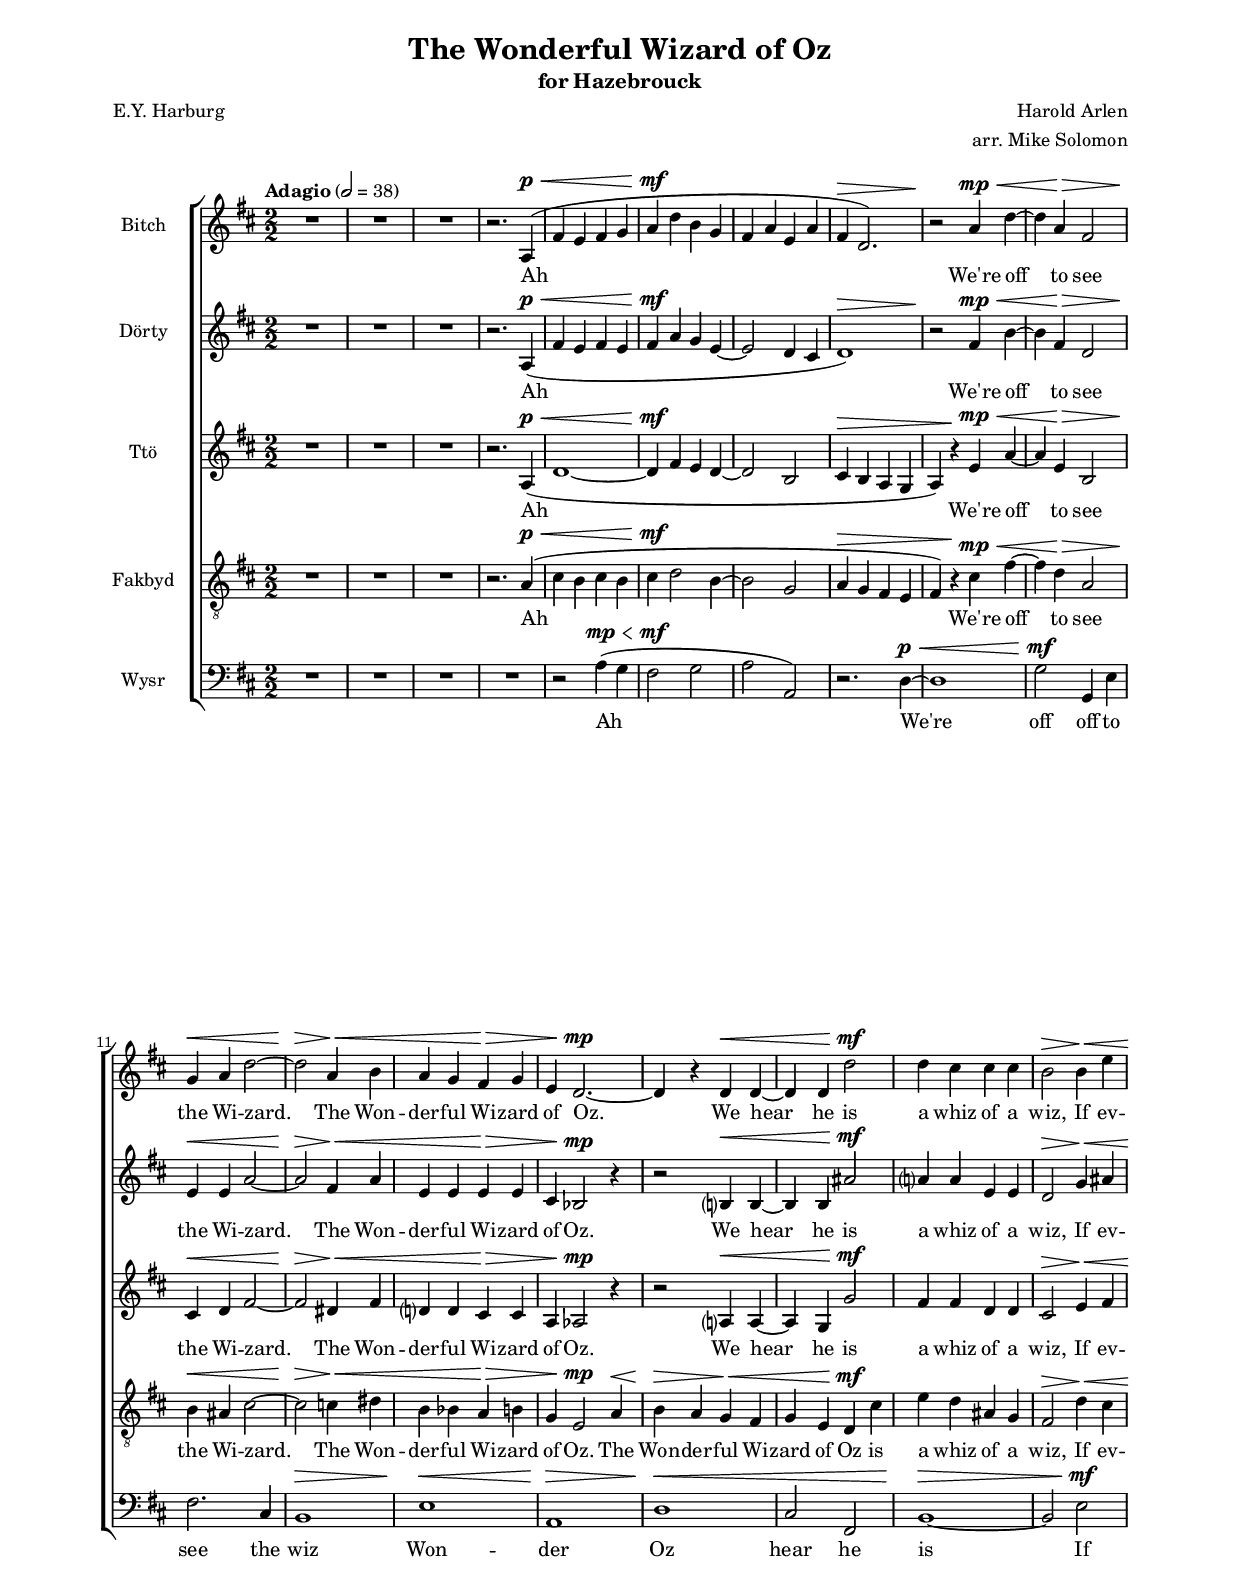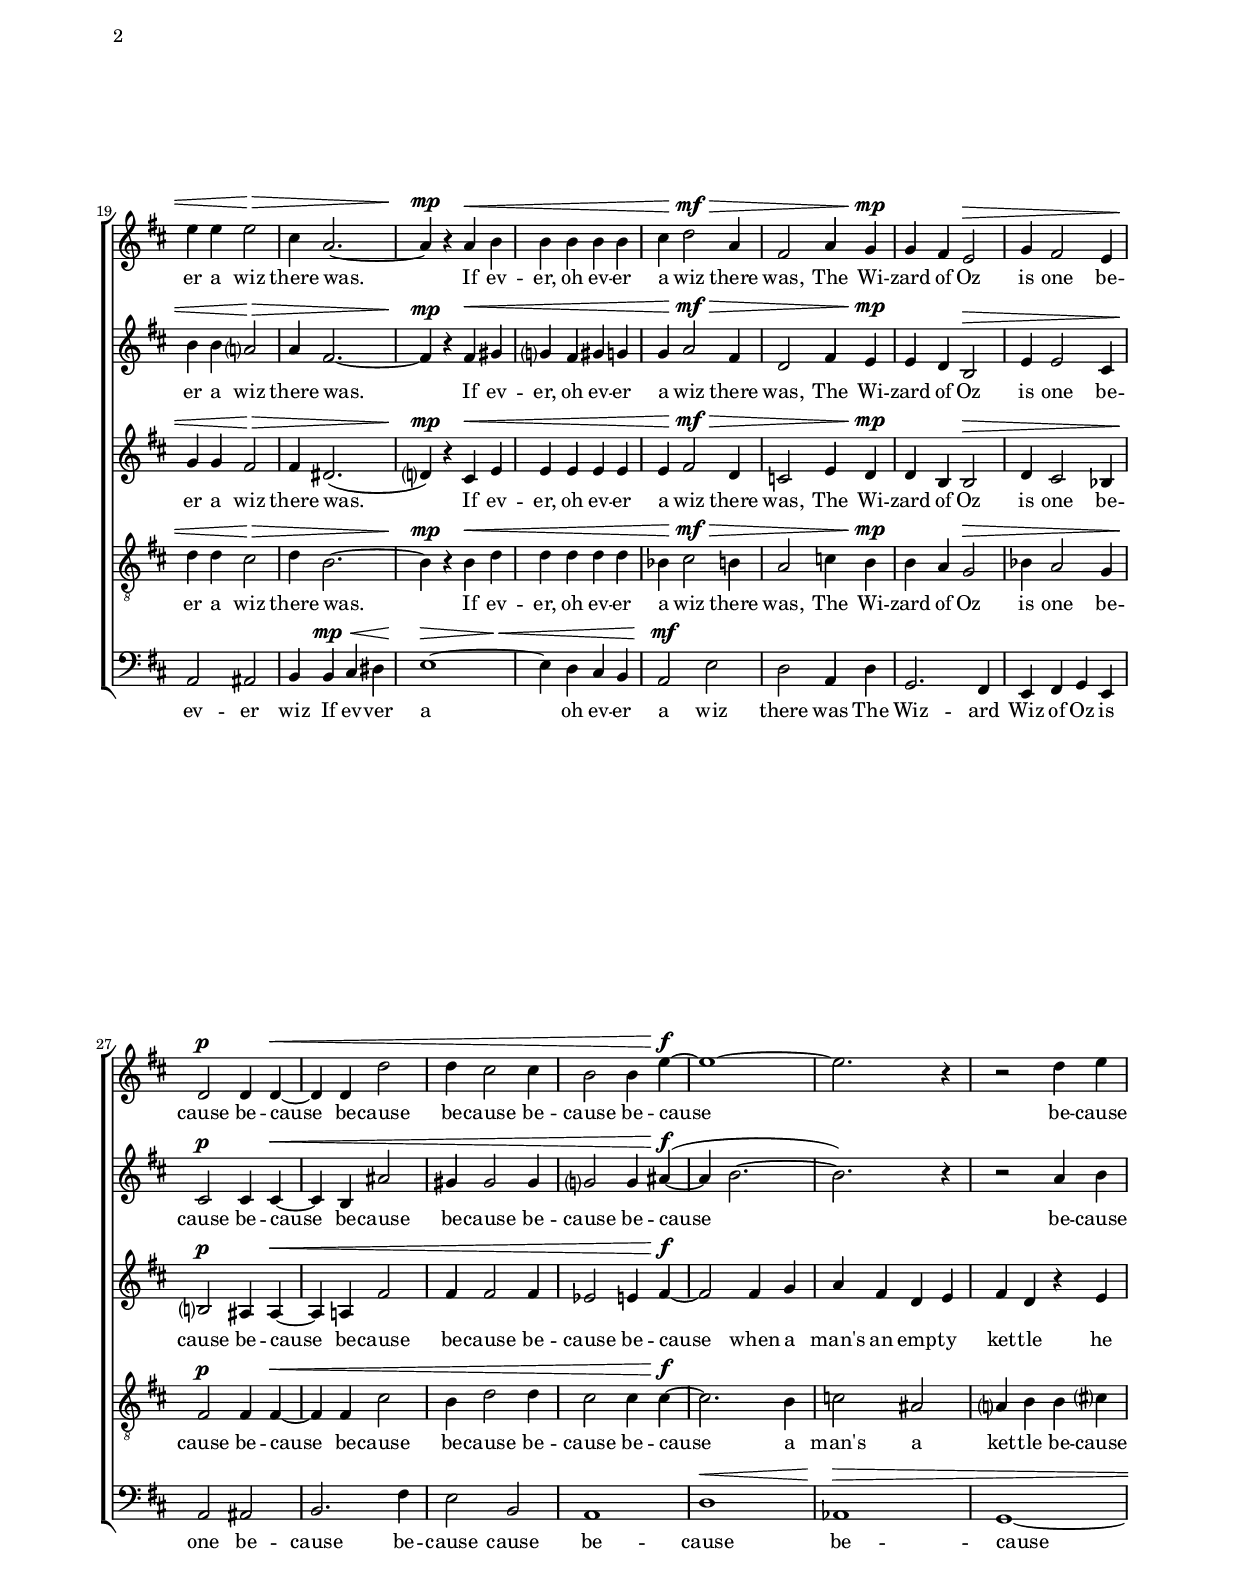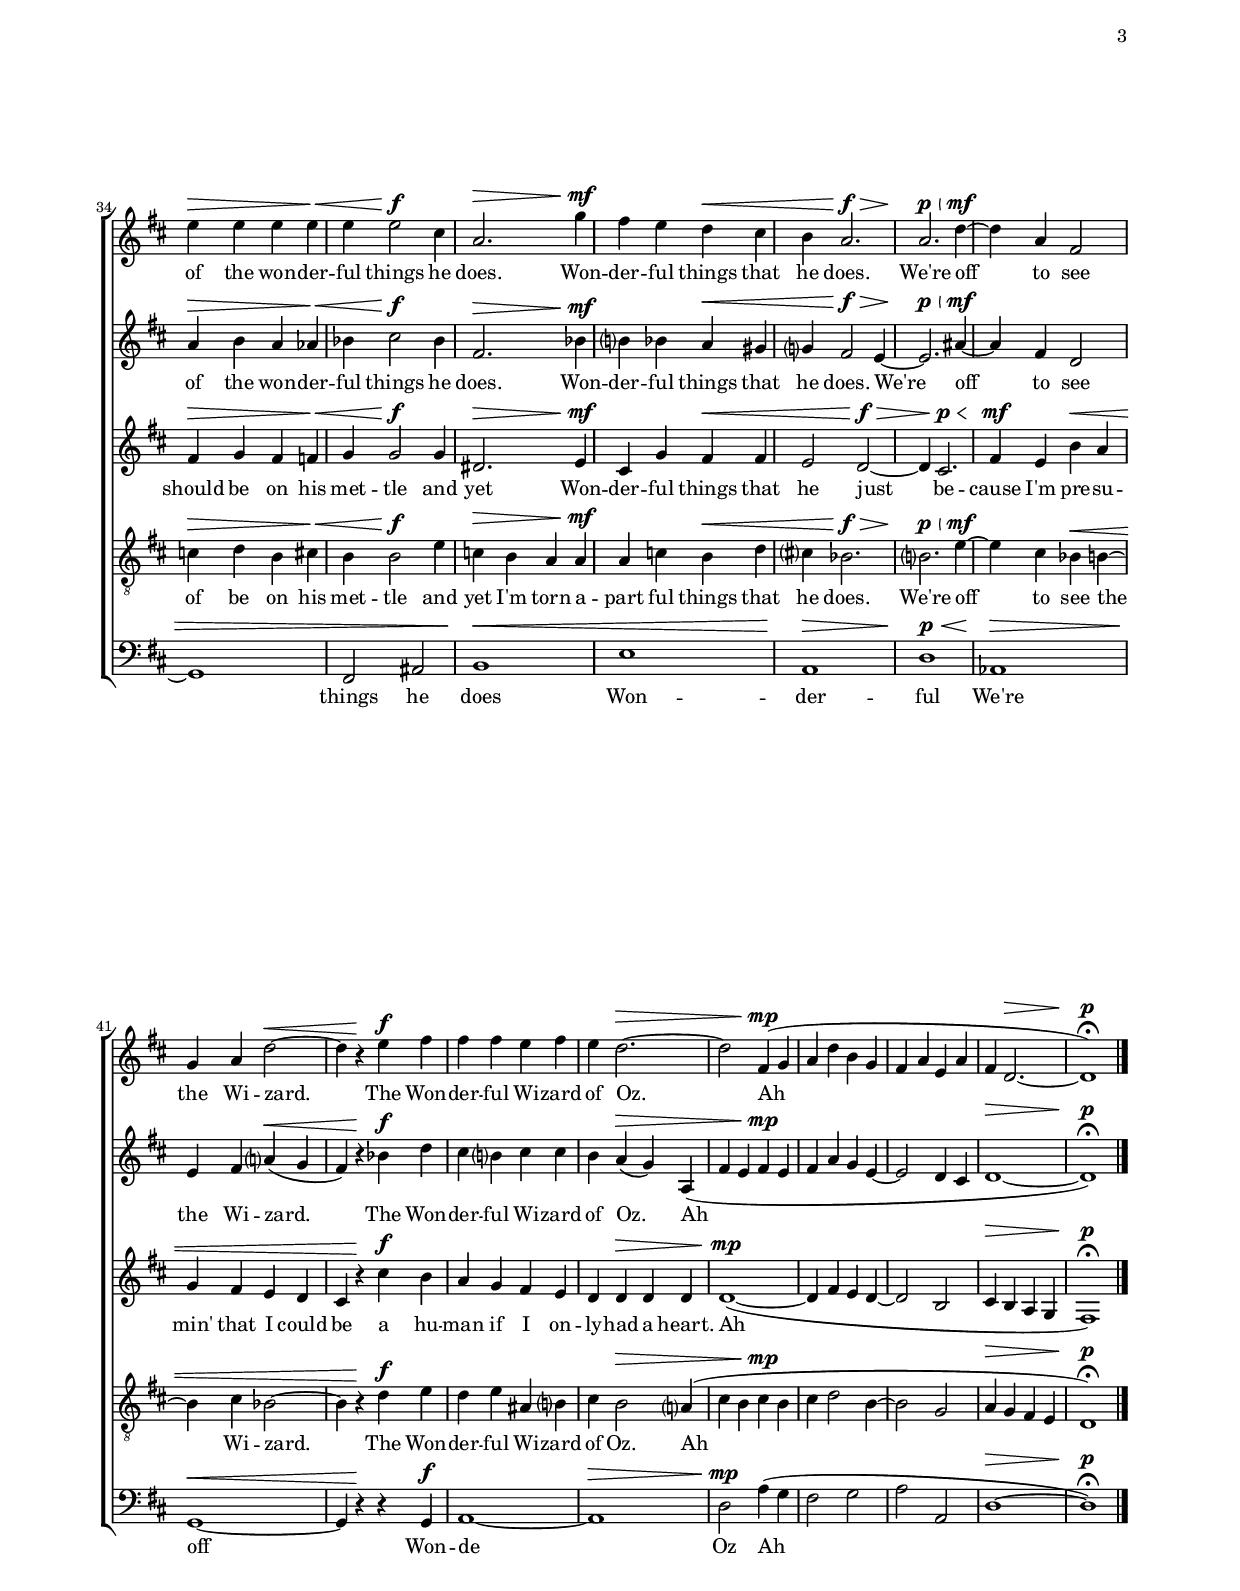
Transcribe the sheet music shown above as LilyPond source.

%TRANSPOSE TO D, KEEP IN SOPRANO!!!
\version "2.17.0"
\include "defs-devel.ly"
%{
    \new Staff \with { alignAboveContext = #"tenorstaff" }
     \relative c' {
      \key d \major
      R1 |
      r2 fis4 g |
      a fis d e |
      fis d fis e |
      fis d b cis |
      d b2 d4 |
      a a a a |
      a1 |
      r2 d ~ |
      d4 cis2. |
      b2 b'4 a
      g fis e d |
      cis cis cis' b |
      a g fis e |
      d d d d | 
      d1 |
    }
  We're off to see the Wi -- zard.
  The Won -- der -- ful Wi -- zard of Oz.
  We hear he is a whiz of a wiz,
  If ev -- er a wiz there was.
  If ev -- er, oh ev -- er a wiz there was,
  The Wi -- zard of Oz is one be -- cause
  be -- cause be -- cause be -- cause be -- cause be -- cause
  be -- cause of the won -- der -- ful things he does.
  Won -- der -- ful things that he does.
  We're off to see the Wi -- zard.
  The Won -- der -- ful Wi -- zard of Oz.  

%}
\paper {
  footnote-separator-markup = \markup { \column { " "\override #`(span-factor . 1/5) { \draw-hline } }}
  footnote-padding = 5\mm
  top-system-spacing = #'((basic-distance . 1) (minimum-distance . 0) (padding . 1) (stretchability . 40))
  bottom-system-spacing = #'((basic-distance . 1) (minimum-distance . 0) (padding . 1) (stretchability . 50))
  ragged-right = ##f
  left-margin = 0.75\in
  right-margin = 0.75\in
  %top-margin = 0.5\in
  bottom-margin = 0.6\in
  ragged-last-bottom = ##f
  %max-systems-per-page = #2
}

#(ly:set-option 'point-and-click #f)

MyRed = \Red
MyBlack = \Black
myred = \once \override NoteHead.color = #red
myblack = \revert NoteHead.color
%MyRed = \revert NoteHead.color
%MyBlack = \revert NoteHead.color
%myred = \revert NoteHead.color
%myblack = \revert NoteHead.color

agogic = #(make-articulation "downbow")

\header {
  title = "The Wonderful Wizard of Oz" %(1)"
  subtitle = \markup { for Hazebrouck } 
  composer = "Harold Arlen"
  poet = "E.Y. Harburg"
  arranger = "arr. Mike Solomon"
}

nothing = {}

marks = {
  \time 2/2
  \tempo "Adagio" 2=38
  \repeat unfold 49 { s1 | } \bar "|."
}

prefatoryMatter = {
  \key d \major
  #(set-accidental-style 'modern-cautionary)
}

glock = \relative c'' {
  \prefatoryMatter
  \repeat unfold 20 { r4 a r e r fis r d | }
  r4 a' r e R1 |
  \relative c'' \repeat unfold 3 { r4 a r e r fis r d | }
  R1\fermataMarkup |
}

soprano = \relative c' { \autoBeamOff
  \prefatoryMatter
  R1*3 |
  r2. 
  a4\p\< ( |
  fis' e fis g |
  a\mf d b g |
  fis a e a |
  fis\> d2. ) |
  r2\! a'4\mp\< d ~ |
  d a\> fis2 |
  g4\< a d2 ~ |
  d2\> a4\< b |
  a g fis\> g |
  e d2.\mp ~ |
  d4 r4 d\< d ~ |
  d d d'2\mf |
  d4 cis cis cis |
  b2\> b4\< e |
  e e e2\> |
  cis4 a2. ~ |
  a4\mp r a\< b |
  b b b b |
  cis d2\mf\> a4 |
  fis2 a4 g\mp |
  g fis e2\> |
  g4 fis2 e4 |
  d2\p d4 d\< ~ |
  d d d'2 |
  d4 cis2 cis4 |
  b2 b4 e\f ~ |
  e1 ~ |
  e2. r4 |
  r2 d4 e |
  e\> e e e\< |
  e e2\f cis4 |
  a2.\> g'4\mf |
  fis e d\< cis |
  b a2.\f\> |
  a2.\p\< d4\mf ~ |
  d a fis2 |
  g4 a d2\< ~ |
  d4 r\! e\f fis |
  fis fis e fis |
  e d2.\> ~ |
  d2 fis,4\mp ( g |
  a d b g |
  fis a e a |
  fis d2.\> ~ |
  d1\p\fermata ) |
}

sopranoWords = \lyricmode {
  Ah
  We're off to see the Wi -- zard.
  The Won -- der -- ful Wi -- zard of Oz.
  We hear he is a whiz of a wiz,
  If ev -- er a wiz there was.
  If ev -- er, oh ev -- er a wiz there was,
  The Wi -- zard of Oz is one be -- cause
  be -- cause be -- cause be -- cause be -- cause be -- cause
  be -- cause of the won -- der -- ful things he does.
  Won -- der -- ful things that he does.
  We're off to see the Wi -- zard.
  The Won -- der -- ful Wi -- zard of Oz.  
  Ah
}

mezzo = \relative c' { \autoBeamOff
  \prefatoryMatter
  R1*3 |
  r2. 
  a4\p\< ( |
  fis' e fis e |
  fis4\mf a g e ~ |
  e2 d4 cis |
  d1\> ) |
  r2\! fis4\mp\< b ~ |
  b fis\> d2 |
  e4\< e a2 ~ |
  a2\> fis4\< a |
  e e e\> e |
  cis bes2\mp r4 |
  r2 b4\< b ~ |
  b b ais'2\mf |
  a4 a e e |
  d2\> g4\< ais |
  b b a2\> |
  a4 fis2. ~ |
  fis4\mp r4 fis\< gis |
  g fis gis g |
  g a2\mf\> fis4 |
  d2 fis4 e\mp |
  e d b2\> |
  e4 e2 cis4 |
  cis2\p cis4 cis4\< ~ |
  cis4 b4 ais'2 |
  gis4 gis2 gis4 |
  g2 g4 ais\f ( ~ |
  ais4 b2. ~ |
  b2. ) r4 |
  r2 a4 b |
  a\> b a aes\< |
  bes cis2\f bes4 |
  fis2.\> bes4\mf |
  b bes a\< gis |
  g fis2\f\> e4 ~ |
  e2.\p\< ais4\mf ~ |
  ais fis d2 |
  e4 fis a4\< ( g |
  fis4 ) r\! bes4\f d |
  cis b cis cis |
  b a\> (g) a,4 ( |
  fis' e fis\mp e |
  fis4 a g e ~ |
  e2 d4 cis |
  d1\> ~ |
  d\p\fermata ) | 
  
}

mezzoWords = \lyricmode {
  Ah
  We're off to see the Wi -- zard.
  The Won -- der -- ful Wi -- zard of Oz.
  We hear he is a whiz of a wiz,
  If ev -- er a wiz there was.
  If ev -- er, oh ev -- er a wiz there was,
  The Wi -- zard of Oz is one be -- cause
  be -- cause be -- cause be -- cause be -- cause be -- cause
  be -- cause of the won -- der -- ful things he does.
  Won -- der -- ful things that he does.
  We're off to see the Wi -- zard.
  The Won -- der -- ful Wi -- zard of Oz.  
  Ah
}

alto = \relative c' { \autoBeamOff
  \prefatoryMatter
  R1*3 |
  r2. 
  a4\p\< ( |
  d1 ~ |
  d4\mf fis e d ~ |
  d2 b |
  cis4\> b a g |
  a4 ) r\! e'4\mp\< a ~ |
  a e\> b2 |
  cis4\< d fis2 ~ |
  fis\> dis4\< fis |
  d d cis\> cis |
  a aes2\mp r4 |
  r2 a4\< a ~ |
  a g g'2\mf |
  fis4 fis d d |
  cis2\> e4\< fis |
  g g fis2\> |
  fis4 dis2. ( |
  d4\mp ) r cis\< e |
  e e e e |
  e fis2\mf\> d4 |
  c2 e4 d\mp |
  d b b2\> |
  d4 cis2 bes4 |
  b2\p ais4 ais\< ~ |
  ais a fis'2 |
  fis4 fis2 fis4 |
  ees2 e4 fis\f ~ |
  fis2 fis4 g |
  a fis d e |
  fis d r e |
  fis\> g fis f\< |
  g4 g2\f g4 |
  dis2.\> e4\mf |
  cis4 g' fis\< fis |
  e2 d2\f\> ~ |
  d4 cis2.\p\< |
  fis4\mf e b'\< a |
  g fis e d |
  cis r\! cis'\f b |
  a g fis e |
  d d\> d d |
  d1\mp ( ~ |
  d4 fis4 e d ~ |
  d2 b |
  cis4\> b a g |
  fis1\p\fermata ) |
}

altoWords = \lyricmode {
  Ah
  We're off to see the Wi -- zard.
  The Won -- der -- ful Wi -- zard of Oz.
  We hear he is a whiz of a wiz,
  If ev -- er a wiz there was.
  If ev -- er, oh ev -- er a wiz there was,
  The Wi -- zard of Oz is one be -- cause
  be -- cause be -- cause be -- cause be -- cause be -- cause
  when a man's an emp -- ty ket -- tle
  he should be on his met -- tle
  and yet
  Won -- der -- ful things that he
  just be -- cause I'm pre -- su -- min'
  that I could be a hu -- man if I
  on -- ly -- had a heart.
  Ah
}

tenor = \relative c' {
  \autoBeamOff
  \clef "treble_8"
  \prefatoryMatter
  R1*3 |
  r2. 
  a4\p\< ( |
  cis b cis b |
  cis\mf d2 b4 ~ |
  b2 g |
  a4\> g fis e |
  fis ) r\! cis'4\mp\< fis ~ |
  fis d\> a2 |
  b4\< ais cis2 ~ |
  cis2\> c4\< dis4 |
  b bes a\> b |
  g e2\mp a4\< |
  b\> a g\< fis |
  g e d\mf cis' |
  e4 d ais g |
  fis2\> d'4\< cis4 |
  d d cis2\> |
  d4 b2. ~ |
  b4\mp r4 b\< d |
  d d d d |
  bes4 cis2\mf\> b4 |
  a2 c4 b\mp |
  b a g2\> |
  bes4 a2 g4 |
  fis2\p fis4 fis\< ~ |
  fis fis cis'2 |
  b4 d2 d4 |
  cis2 cis4 cis\f ~ |
  cis2. b4 |
  c2 ais |
  a4 b b4 cis |
  c\> d b cis\< |
  b b2\f e4 |
  c4\> b a a\mf |
  a c b\< d
  cis bes2.\f\> |
  b2.\p\< e4\mf ~ |
  e cis bes\< b4 ~ |
  b4 cis bes2 ~ |
  bes4 r\! d\f e |
  d e ais, b |
  cis4 b2\> a4 ( |
  cis b cis\mp b |
  cis d2 b4 ~ |
  b2 g |
  a4\> g fis e |
  d1\p\fermata ) |
}

tenorWords = \lyricmode {
  Ah
  We're off to see the Wi -- zard.
  The Won -- der -- ful Wi -- zard of Oz.
  The Won -- der -- ful Wi -- zard of Oz is
  a whiz of a wiz,
  If ev -- er a wiz there was.
  If ev -- er, oh ev -- er a wiz there was,
  The Wi -- zard of Oz is one be -- cause
  be -- cause be -- cause be -- cause be -- cause be -- cause
  a man's a ket -- tle
  be -- cause of be on his met -- tle and yet I'm torn a -- part
  ful things that he does.
  We're off to see the Wi -- zard.
  The Won -- der -- ful Wi -- zard of Oz.  
  Ah
}

bass = \relative c' { \autoBeamOff
  \prefatoryMatter
  \clef bass
  R1*3 |
  R1 |
  r2 a4\mp\< ( g |
  fis2\mf g |
  a a, ) |
  r2. d4\p\< ~ |
  d1 |
  g2\mf g,4 e' |
  fis2. cis4 |
  b1\> |
  e\< |
  a,\> |
  d\< |
  cis2 fis, |
  b1\> ~ |
  b2 e\mf |
  a, ais |
  b4 b\mp\< cis4 dis |
  << { e1 ~ |
  e4 } { s2.\> s4\< } >> d cis b |
  a2\mf e' |
  d a4 d |
  g,2. fis4 |
  e fis g e |
  a2 ais |
  b2. fis'4 |
  e2 b |
  a1 |
  d1\< |
  aes\> |
  g ~ |
  g |
  fis2 ais |
  b1\< |
  e1 |
  a,\> |
  d1\p\< |
  aes\> |
  g\< ~ |
  g4 r4\! r g\f |
  a1 ~ |
  a\> |
  d2\mp a'4 ( g |
  fis2 g |
  a a, |
  d1\> ~ |
  d\p\fermata )|
}

bassWords = \lyricmode {
  Ah
  We're off off to see the wiz
  Won -- der
  Oz
  hear he
  is If ev -- er wiz If ev -- ver a
  oh ev -- er
  a wiz there was The Wiz -- ard
  Wiz of Oz is one be -- cause
  be -- cause cause be -- cause
  be -- cause
  things he does
  Won -- der -- ful
  We're off
  Won -- de
  Oz
  Ah
}

%%% SCORE
#(set-global-staff-size 16)

\score {
  \new ChoirStaff <<
    %{\new Staff \with { instrumentName = #"Glockenspiel" %shortInstrumentName = #"M."
} <<
      \new Voice = "glock" { << { \numericTimeSignature
        \glock
      } {
        \nothing
      } {
        \nothing
      }>> }
    >>%}
    \new Staff \with { instrumentName = \bitchName %shortInstrumentName = #"M."
} <<
      \new Voice = "soprano" { << { \numericTimeSignature
        \soprano
      } {
        \marks
      } {
        \nothing
      }>> }
      \new Lyrics \lyricsto "soprano" {
        \sopranoWords
      }
    >>
    \new Staff \with { instrumentName = \dortyName %shortInstrumentName = #"E."
} <<
      \new Voice = "mezzo" { << { \numericTimeSignature
        \mezzo
      } {
        \nothing
      } >> }
      \new Lyrics \lyricsto "mezzo" {
        \mezzoWords
      }
    >>
    \new Staff \with { instrumentName = \ttoName %shortInstrumentName = #"Mk."
} <<
      \new Voice = "alto" { << { \numericTimeSignature
        \alto
      } {
        \nothing
      } >> }
      \new Lyrics \lyricsto "alto" {
        \altoWords
      }
    >>
    \new Staff = "tenorstaff" \with { instrumentName = \fakbydName %shortInstrumentName = #"R."
} <<
      \new Voice = "tenor" { << { \numericTimeSignature
        \tenor
      } {
        \nothing
      } >> }
      \new Lyrics \lyricsto "tenor" {
        \tenorWords
      }
    >>
    \new Staff \with { instrumentName = \wysrName %shortInstrumentName = #"P." %\markup { \concat { E \super u . } }
} <<
      \new Voice = "bass" { << { \numericTimeSignature
        \bass
      } {
        \nothing
      } >> }
      \new Lyrics \lyricsto "bass" {
        \bassWords
      }
    >>
  >>
  \layout {
    \context {
      \Voice
      \override TextScript #'layer = #6
      \override NoteHead #'layer = #7
      \override Glissando #'breakable = ##t
      \override TupletNumber #'breakable = ##t
      \override TupletBracket #'breakable = ##t
      \override DynamicLineSpanner #'direction = #UP
      %\override Slur #'direction = #UP
      \remove "Forbid_line_break_engraver"
    }
    \context {
      \Staff
      \consists "Metronome_mark_engraver"
      \override TimeSignature #'style = #'numbered
      \override StaffSymbol #'layer = #4
      \override TimeSignature #'layer = #3
      \override TimeSignature #'whiteout = ##t
    }
    \context {
      \Lyrics
      %\override LyricText #'whiteout = ##t
      \override LyricText #'layer = #6
    }
    \context {
      \Score
      \remove "Metronome_mark_engraver"
      \override NonMusicalPaperColumn #'allow-loose-spacing = ##f
    }
  }
}

%{
%%% piano redux
#(set-global-staff-size 20)

\score {
  \new PianoStaff <<
    \new Staff <<
      \new Voice = "1" { \voiceOne << \soprano \marks >> }
      \new Voice = "2" { \voiceTwo \mezzo }
      \new Voice = "3" { \voiceThree \alto }
    >>
    \new Staff <<
      \new Voice = "4" { \voiceOne \tenor }
      \new Voice = "5" { \voiceTwo \bass }
    >>
  >>
  \layout {
    \context {
      \Voice
      \override TextScript #'layer = #6
      \override NoteHead #'layer = #7
      \override Glissando #'breakable = ##t
      \override TupletNumber #'breakable = ##t
      \override TupletBracket #'breakable = ##t
      \remove "Forbid_line_break_engraver"
    }
    \context {
      \Staff
      \consists "Metronome_mark_engraver"
      \override TimeSignature #'style = #'numbered
      \override StaffSymbol #'layer = #4
      \override TimeSignature #'layer = #3
      \override TimeSignature #'whiteout = ##t
    }
    \context {
      \Lyrics
      %\override LyricText #'whiteout = ##t
      \override LyricText #'layer = #6
    }
    \context {
      \Score
      \remove "Metronome_mark_engraver"
      \override NonMusicalPaperColumn #'allow-loose-spacing = ##f
    }
  }
}
%}
%%% MIDI

\score {
  \new ChoirStaff <<
    \new Staff \with { instrumentName = #"Glockenspiel" %shortInstrumentName = #"M."
} <<
      \new Voice = "glock" { << { \numericTimeSignature
        \glock
      } {
        \nothing
      } {
        \nothing
      }>> }
    >>
    \new Staff \with { instrumentName = \bitchName %shortInstrumentName = #"M."
} <<
      \new Voice = "soprano" { << { \numericTimeSignature
        \soprano
      } {
        \marks
      } >> }
      \new Lyrics \lyricsto "soprano" {
        \sopranoWords
      }
    >>
    \new Staff \with { instrumentName = \dortyName %shortInstrumentName = #"E."
} <<
      \new Voice = "mezzo" { \numericTimeSignature
        \mezzo
      }
      \new Lyrics \lyricsto "mezzo" {
        \mezzoWords
      }
    >>
    \new Staff \with { instrumentName = \ttoName %shortInstrumentName = #"Mk."
} <<
      \new Voice = "alto" { \numericTimeSignature
        \alto
      }
      \new Lyrics \lyricsto "alto" {
        \altoWords
      }
    >>
    \new Staff \with { instrumentName = \fakbydName %shortInstrumentName = #"R."
} <<
      \new Voice = "tenor" { \numericTimeSignature
        \tenor
      }
      \new Lyrics \lyricsto "tenor" {
        \tenorWords
      }
    >>
    \new Staff \with { instrumentName = \wysrName %shortInstrumentName = #"P." %\markup { \concat { E \super u . } }
} <<
      \new Voice = "bass" { \numericTimeSignature
        \bass
      }
      \new Lyrics \lyricsto "bass" {
        \bassWords
      }
    >>
  >>
  \midi {}
}
